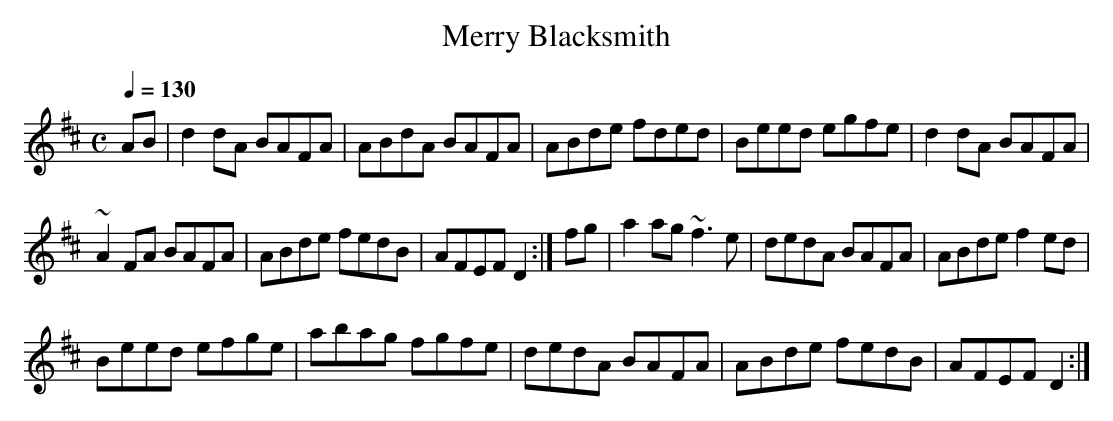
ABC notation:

X:1
T:Merry Blacksmith
M:C
L:1/8
Q:1/4=130
K:D
AB|d2 dA BAFA|ABdA BAFA|ABde fded|Beed egfe|d2dA BAFA|
~A2 FA BAFA|ABde fedB|AFEF D2:|fg|a2 ag ~f3 e|dedA BAFA|ABde f2 ed|
Beed efge|abag fgfe|dedA BAFA|ABde fedB|AFEF D2:|
